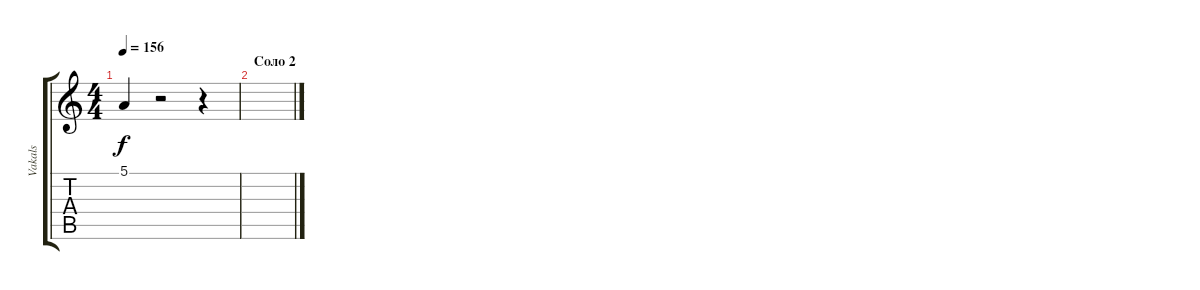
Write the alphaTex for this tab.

\track ("Vakals" "Vakals") {instrument choiraahs}
\staff {score tabs}
\tuning (E4 B3 G3 D3 A2 E2) {hide}
\ts (4 4)
\tempo 156
\clef g2
\ks c
5.1{t}.4{dy f} r.2 r.4 |
\section ("" "Соло 2")
